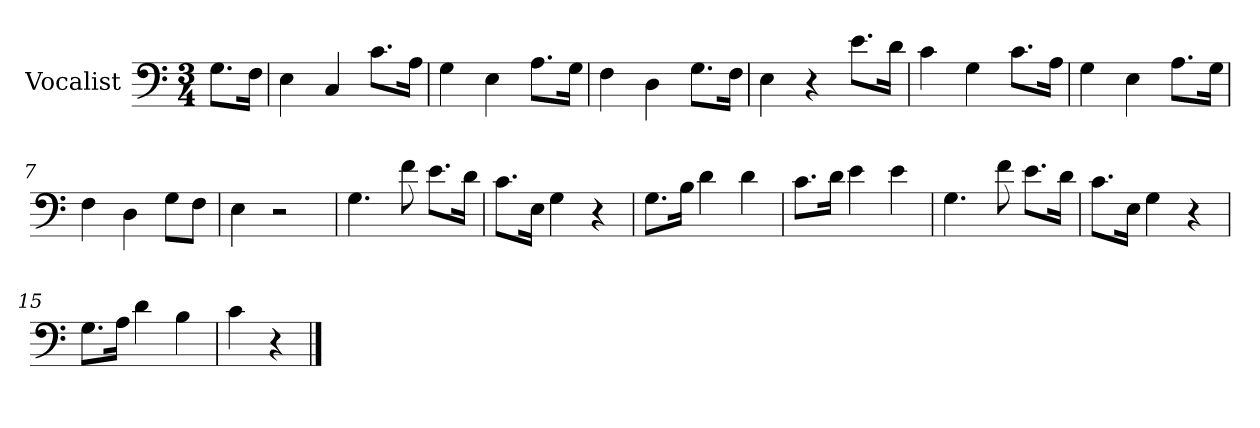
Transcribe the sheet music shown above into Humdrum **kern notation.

**kern
*part1
*staff1
*I"Vocalist
*k[]
*C:
*M3/4
=
8.GL
16FJk
=1
4E
4C
8.cL
16AJk
=2
4G
4E
8.AL
16GJk
=3
4F
4D
8.GL
16FJk
=4
4E
4r
8.eL
16dJk
=5
4c
4G
8.cL
16AJk
=6
4G
4E
8.AL
16GJk
=7
4F
4D
8GL
8FJ
=8
4E
2r
=9
4.G
8f
8.eL
16dJk
=10
8.cL
16EJk
4G
4r
=11
8.GL
16BJk
4d
4d
=12
8.cL
16dJk
4e
4e
=13
4.G
8f
8.eL
16dJk
=14
8.cL
16EJk
4G
4r
=15
8.GL
16AJk
4d
4B
=16
4c
4r
==
*-
